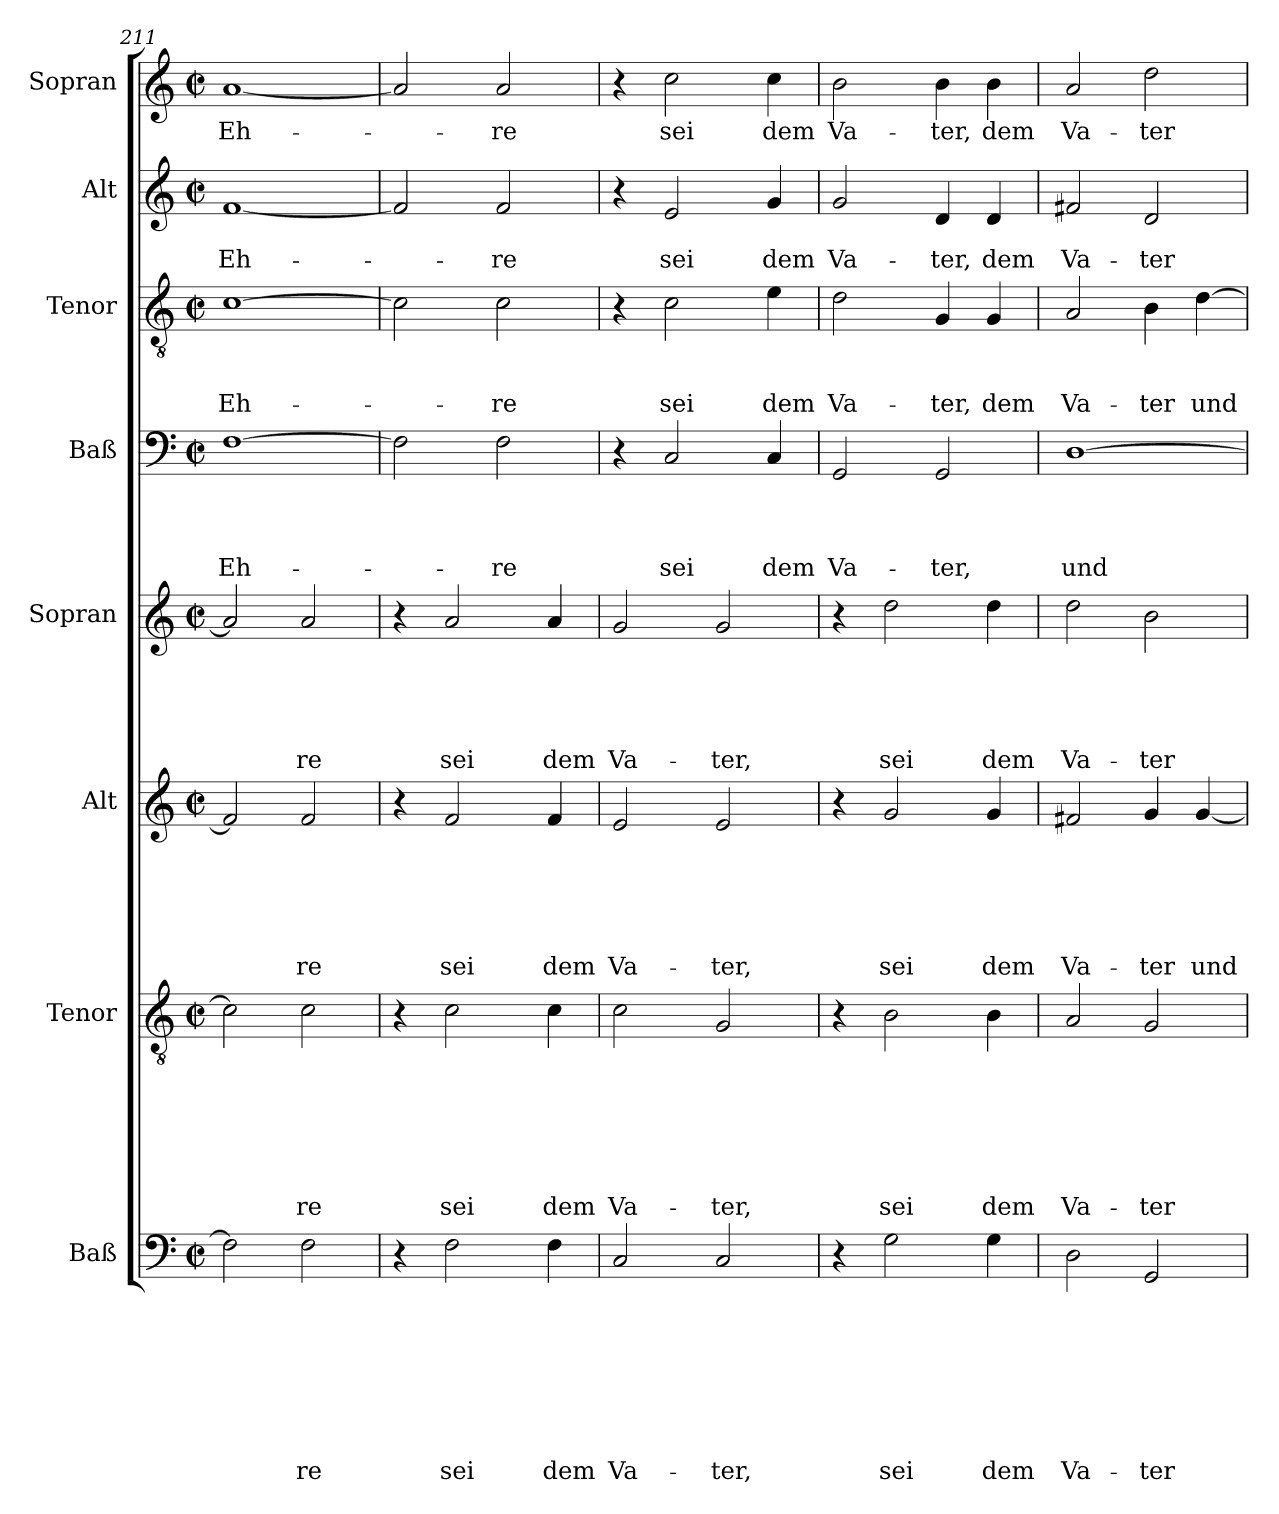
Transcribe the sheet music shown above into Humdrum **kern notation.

**kern	**text	**text	**text	**text	**text	**text	**text	**text	**kern	**text	**text	**text	**text	**text	**text	**text	**kern	**text	**text	**text	**text	**text	**text	**kern	**text	**text	**text	**text	**text	**kern	**text	**text	**text	**text	**kern	**text	**text	**text	**kern	**text	**text	**kern	**text
*part8	*part8	*part8	*part8	*part8	*part8	*part8	*part8	*part8	*part7	*part7	*part7	*part7	*part7	*part7	*part7	*part7	*part6	*part6	*part6	*part6	*part6	*part6	*part6	*part5	*part5	*part5	*part5	*part5	*part5	*part4	*part4	*part4	*part4	*part4	*part3	*part3	*part3	*part3	*part2	*part2	*part2	*part1	*part1
*staff8	*staff8	*staff8	*staff8	*staff8	*staff8	*staff8	*staff8	*staff8	*staff7	*staff7	*staff7	*staff7	*staff7	*staff7	*staff7	*staff7	*staff6	*staff6	*staff6	*staff6	*staff6	*staff6	*staff6	*staff5	*staff5	*staff5	*staff5	*staff5	*staff5	*staff4	*staff4	*staff4	*staff4	*staff4	*staff3	*staff3	*staff3	*staff3	*staff2	*staff2	*staff2	*staff1	*staff1
*I"Baß	*	*	*	*	*	*	*	*	*I"Tenor	*	*	*	*	*	*	*	*I"Alt	*	*	*	*	*	*	*I"Sopran	*	*	*	*	*	*I"Baß	*	*	*	*	*I"Tenor	*	*	*	*I"Alt	*	*	*I"Sopran	*
*clefF4	*	*	*	*	*	*	*	*	*clefGv2	*	*	*	*	*	*	*	*clefG2	*	*	*	*	*	*	*clefG2	*	*	*	*	*	*clefF4	*	*	*	*	*clefGv2	*	*	*	*clefG2	*	*	*clefG2	*
*k[]	*	*	*	*	*	*	*	*	*k[]	*	*	*	*	*	*	*	*k[]	*	*	*	*	*	*	*k[]	*	*	*	*	*	*k[]	*	*	*	*	*k[]	*	*	*	*k[]	*	*	*k[]	*
*C:	*	*	*	*	*	*	*	*	*C:	*	*	*	*	*	*	*	*C:	*	*	*	*	*	*	*C:	*	*	*	*	*	*C:	*	*	*	*	*C:	*	*	*	*C:	*	*	*C:	*
*M2/2	*	*	*	*	*	*	*	*	*M2/2	*	*	*	*	*	*	*	*M2/2	*	*	*	*	*	*	*M2/2	*	*	*	*	*	*M2/2	*	*	*	*	*M2/2	*	*	*	*M2/2	*	*	*M2/2	*
*met(c|)	*	*	*	*	*	*	*	*	*met(c|)	*	*	*	*	*	*	*	*met(c|)	*	*	*	*	*	*	*met(c|)	*	*	*	*	*	*met(c|)	*	*	*	*	*met(c|)	*	*	*	*met(c|)	*	*	*met(c|)	*
=211	=211	=211	=211	=211	=211	=211	=211	=211	=211	=211	=211	=211	=211	=211	=211	=211	=211	=211	=211	=211	=211	=211	=211	=211	=211	=211	=211	=211	=211	=211	=211	=211	=211	=211	=211	=211	=211	=211	=211	=211	=211	=211	=211
2F\]	.	.	.	.	.	.	.	.	2c\]	.	.	.	.	.	.	.	2f/]	.	.	.	.	.	.	2a/]	.	.	.	.	.	[1F	.	.	.	Eh-	[1c	.	.	Eh-	[1f	.	Eh-	[1a	Eh-
2F\	.	.	.	.	.	.	.	-re	2c\	.	.	.	.	.	.	-re	2f/	.	.	.	.	.	-re	2a/	.	.	.	.	-re	.	.	.	.	.	.	.	.	.	.	.	.	.	.
=212	=212	=212	=212	=212	=212	=212	=212	=212	=212	=212	=212	=212	=212	=212	=212	=212	=212	=212	=212	=212	=212	=212	=212	=212	=212	=212	=212	=212	=212	=212	=212	=212	=212	=212	=212	=212	=212	=212	=212	=212	=212	=212	=212
4r	.	.	.	.	.	.	.	.	4r	.	.	.	.	.	.	.	4r	.	.	.	.	.	.	4r	.	.	.	.	.	2F\]	.	.	.	.	2c\]	.	.	.	2f/]	.	.	2a/]	.
2F\	.	.	.	.	.	.	.	sei	2c\	.	.	.	.	.	.	sei	2f/	.	.	.	.	.	sei	2a/	.	.	.	.	sei	.	.	.	.	.	.	.	.	.	.	.	.	.	.
.	.	.	.	.	.	.	.	.	.	.	.	.	.	.	.	.	.	.	.	.	.	.	.	.	.	.	.	.	.	2F\	.	.	.	-re	2c\	.	.	-re	2f/	.	-re	2a/	-re
4F\	.	.	.	.	.	.	.	dem	4c\	.	.	.	.	.	.	dem	4f/	.	.	.	.	.	dem	4a/	.	.	.	.	dem	.	.	.	.	.	.	.	.	.	.	.	.	.	.
=213	=213	=213	=213	=213	=213	=213	=213	=213	=213	=213	=213	=213	=213	=213	=213	=213	=213	=213	=213	=213	=213	=213	=213	=213	=213	=213	=213	=213	=213	=213	=213	=213	=213	=213	=213	=213	=213	=213	=213	=213	=213	=213	=213
2C/	.	.	.	.	.	.	.	Va-	2c\	.	.	.	.	.	.	Va-	2e/	.	.	.	.	.	Va-	2g/	.	.	.	.	Va-	4r	.	.	.	.	4r	.	.	.	4r	.	.	4r	.
.	.	.	.	.	.	.	.	.	.	.	.	.	.	.	.	.	.	.	.	.	.	.	.	.	.	.	.	.	.	2C/	.	.	.	sei	2c\	.	.	sei	2e/	.	sei	2cc\	sei
2C/	.	.	.	.	.	.	.	-ter,	2G/	.	.	.	.	.	.	-ter,	2e/	.	.	.	.	.	-ter,	2g/	.	.	.	.	-ter,	.	.	.	.	.	.	.	.	.	.	.	.	.	.
.	.	.	.	.	.	.	.	.	.	.	.	.	.	.	.	.	.	.	.	.	.	.	.	.	.	.	.	.	.	4C/	.	.	.	dem	4e\	.	.	dem	4g/	.	dem	4cc\	dem
=214	=214	=214	=214	=214	=214	=214	=214	=214	=214	=214	=214	=214	=214	=214	=214	=214	=214	=214	=214	=214	=214	=214	=214	=214	=214	=214	=214	=214	=214	=214	=214	=214	=214	=214	=214	=214	=214	=214	=214	=214	=214	=214	=214
4r	.	.	.	.	.	.	.	.	4r	.	.	.	.	.	.	.	4r	.	.	.	.	.	.	4r	.	.	.	.	.	2GG/	.	.	.	Va-	2d\	.	.	Va-	2g/	.	Va-	2b\	Va-
2G\	.	.	.	.	.	.	.	sei	2B\	.	.	.	.	.	.	sei	2g/	.	.	.	.	.	sei	2dd\	.	.	.	.	sei	.	.	.	.	.	.	.	.	.	.	.	.	.	.
.	.	.	.	.	.	.	.	.	.	.	.	.	.	.	.	.	.	.	.	.	.	.	.	.	.	.	.	.	.	2GG/	.	.	.	-ter,	4G/	.	.	-ter,	4d/	.	-ter,	4b\	-ter,
4G\	.	.	.	.	.	.	.	dem	4B\	.	.	.	.	.	.	dem	4g/	.	.	.	.	.	dem	4dd\	.	.	.	.	dem	.	.	.	.	.	4G/	.	.	dem	4d/	.	dem	4b\	dem
=215	=215	=215	=215	=215	=215	=215	=215	=215	=215	=215	=215	=215	=215	=215	=215	=215	=215	=215	=215	=215	=215	=215	=215	=215	=215	=215	=215	=215	=215	=215	=215	=215	=215	=215	=215	=215	=215	=215	=215	=215	=215	=215	=215
2D\	.	.	.	.	.	.	.	Va-	2A/	.	.	.	.	.	.	Va-	2f#X/	.	.	.	.	.	Va-	2dd\	.	.	.	.	Va-	[1D	.	.	.	und	2A/	.	.	Va-	2f#X/	.	Va-	2a/	Va-
2GG/	.	.	.	.	.	.	.	-ter	2G/	.	.	.	.	.	.	-ter	4g/	.	.	.	.	.	-ter	2b\	.	.	.	.	-ter	.	.	.	.	.	4B\	.	.	-ter	2d/	.	-ter	2dd\	-ter
.	.	.	.	.	.	.	.	.	.	.	.	.	.	.	.	.	[4g/	.	.	.	.	.	und	.	.	.	.	.	.	.	.	.	.	.	[4d\	.	.	und	.	.	.	.	.
=	=	=	=	=	=	=	=	=	=	=	=	=	=	=	=	=	=	=	=	=	=	=	=	=	=	=	=	=	=	=	=	=	=	=	=	=	=	=	=	=	=	=	=
*-	*-	*-	*-	*-	*-	*-	*-	*-	*-	*-	*-	*-	*-	*-	*-	*-	*-	*-	*-	*-	*-	*-	*-	*-	*-	*-	*-	*-	*-	*-	*-	*-	*-	*-	*-	*-	*-	*-	*-	*-	*-	*-	*-
